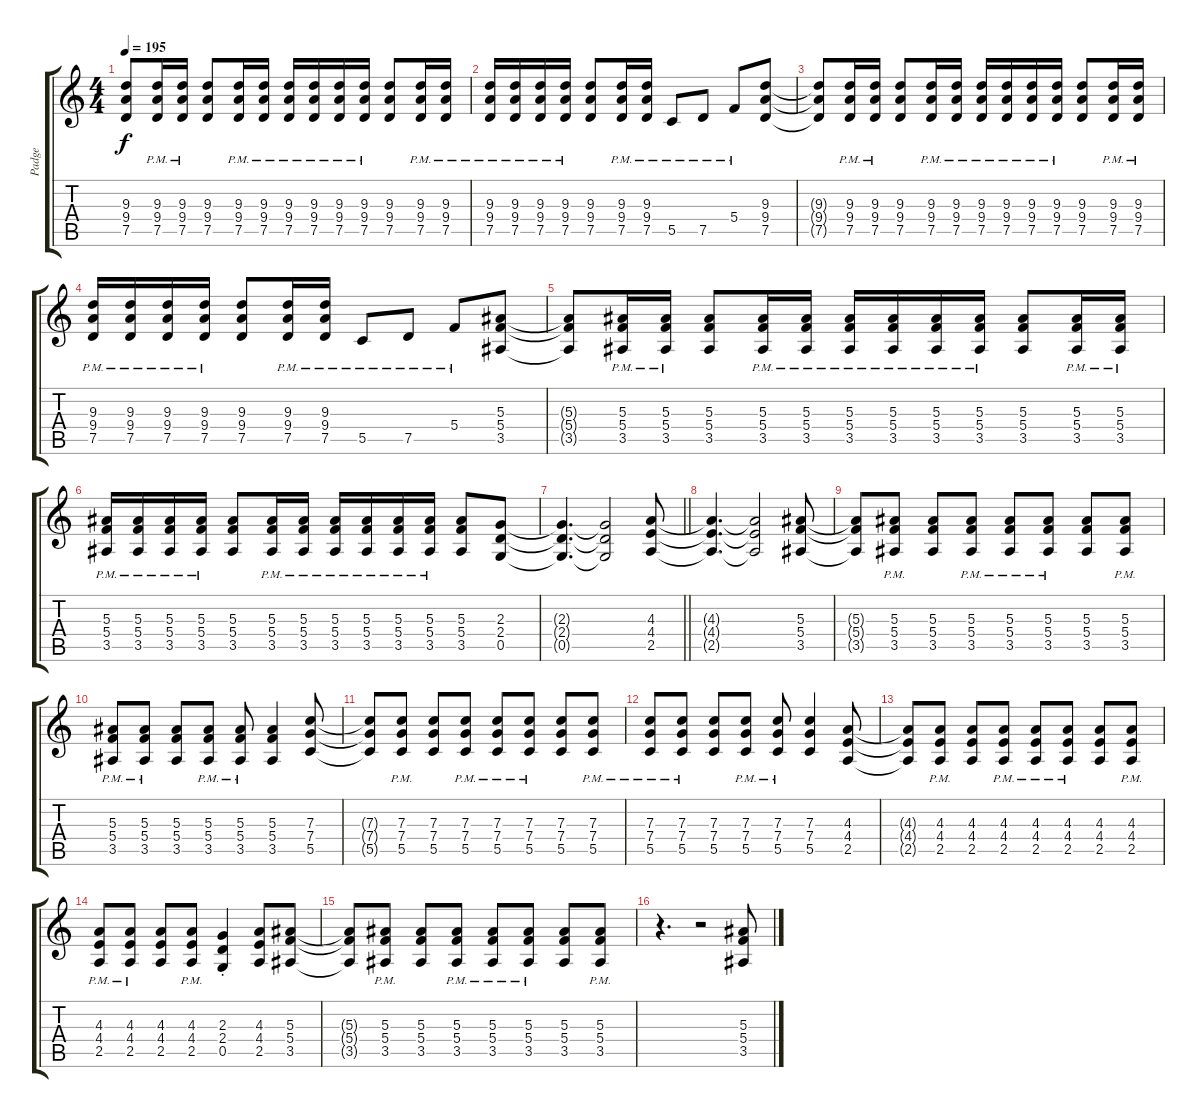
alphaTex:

\track ("Padge" "Padge") {instrument distortionguitar}
\staff {score tabs}
\tuning (D4 A3 F3 C3 G2 C2) {hide}
\ts (4 4)
\tempo 195
\clef g2
\ks c
(9.3{t} 9.4{t} 7.5{t}).8{dy f} (9.3{pm} 9.4{pm} 7.5{pm}).16 (9.3{pm} 9.4{pm} 7.5{pm}).16 (9.3 9.4 7.5).8 (9.3{pm} 9.4{pm} 7.5{pm}).16 (9.3{pm} 9.4{pm} 7.5{pm}).16 (9.3{pm} 9.4{pm} 7.5{pm}).16 (9.3{pm} 9.4{pm} 7.5{pm}).16 (9.3{pm} 9.4{pm} 7.5{pm}).16 (9.3{pm} 9.4{pm} 7.5{pm}).16 (9.3 9.4 7.5).8 (9.3{pm} 9.4{pm} 7.5{pm}).16 (9.3{pm} 9.4{pm} 7.5{pm}).16 |
(9.3{pm} 9.4{pm} 7.5{pm}).16 (9.3{pm} 9.4{pm} 7.5{pm}).16 (9.3{pm} 9.4{pm} 7.5{pm}).16 (9.3{pm} 9.4{pm} 7.5{pm}).16 (9.3 9.4 7.5).8 (9.3{pm} 9.4{pm} 7.5{pm}).16 (9.3{pm} 9.4{pm} 7.5{pm}).16 5.5{pm}.8 7.5{pm}.8 5.4{pm}.8 (9.3 9.4 7.5).8 |
(9.3{t} 9.4{t} 7.5{t}).8 (9.3{pm} 9.4{pm} 7.5{pm}).16 (9.3{pm} 9.4{pm} 7.5{pm}).16 (9.3 9.4 7.5).8 (9.3{pm} 9.4{pm} 7.5{pm}).16 (9.3{pm} 9.4{pm} 7.5{pm}).16 (9.3{pm} 9.4{pm} 7.5{pm}).16 (9.3{pm} 9.4{pm} 7.5{pm}).16 (9.3{pm} 9.4{pm} 7.5{pm}).16 (9.3{pm} 9.4{pm} 7.5{pm}).16 (9.3 9.4 7.5).8 (9.3{pm} 9.4{pm} 7.5{pm}).16 (9.3{pm} 9.4{pm} 7.5{pm}).16 |
(9.3{pm} 9.4{pm} 7.5{pm}).16 (9.3{pm} 9.4{pm} 7.5{pm}).16 (9.3{pm} 9.4{pm} 7.5{pm}).16 (9.3{pm} 9.4{pm} 7.5{pm}).16 (9.3 9.4 7.5).8 (9.3{pm} 9.4{pm} 7.5{pm}).16 (9.3{pm} 9.4{pm} 7.5{pm}).16 5.5{pm}.8 7.5{pm}.8 5.4{pm}.8 (5.3 5.4 3.5).8 |
(5.3{t} 5.4{t} 3.5{t}).8 (5.3{pm} 5.4{pm} 3.5{pm}).16 (5.3{pm} 5.4{pm} 3.5{pm}).16 (5.3 5.4 3.5).8 (5.3{pm} 5.4{pm} 3.5{pm}).16 (5.3{pm} 5.4{pm} 3.5{pm}).16 (5.3{pm} 5.4{pm} 3.5{pm}).16 (5.3{pm} 5.4{pm} 3.5{pm}).16 (5.3{pm} 5.4{pm} 3.5{pm}).16 (5.3{pm} 5.4{pm} 3.5{pm}).16 (5.3 5.4 3.5).8 (5.3{pm} 5.4{pm} 3.5{pm}).16 (5.3{pm} 5.4{pm} 3.5{pm}).16 |
(5.3{pm} 5.4{pm} 3.5{pm}).16 (5.3{pm} 5.4{pm} 3.5{pm}).16 (5.3{pm} 5.4{pm} 3.5{pm}).16 (5.3{pm} 5.4{pm} 3.5{pm}).16 (5.3 5.4 3.5).8 (5.3{pm} 5.4{pm} 3.5{pm}).16 (5.3{pm} 5.4{pm} 3.5{pm}).16 (5.3{pm} 5.4{pm} 3.5{pm}).16 (5.3{pm} 5.4{pm} 3.5{pm}).16 (5.3{pm} 5.4{pm} 3.5{pm}).16 (5.3{pm} 5.4{pm} 3.5{pm}).16 (5.3 5.4 3.5).8 (2.3 2.4 0.5).8 |
\barLineRight lightlight
(2.3{t} 2.4{t} 0.5{t}).4{d} (2.3{t} 2.4{t} 0.5{t}).2 (4.3 4.4 2.5).8 |
(4.3{t} 4.4{t} 2.5{t}).4{d} (4.3{t} 4.4{t} 2.5{t}).2 (5.3 5.4 3.5).8 |
(5.3{t} 5.4{t} 3.5{t}).8 (5.3{pm} 5.4{pm} 3.5{pm}).8 (5.3 5.4 3.5).8 (5.3{pm} 5.4{pm} 3.5{pm}).8 (5.3{pm} 5.4{pm} 3.5{pm}).8 (5.3{pm} 5.4{pm} 3.5{pm}).8 (5.3 5.4 3.5).8 (5.3{pm} 5.4{pm} 3.5{pm}).8 |
(5.3{pm} 5.4{pm} 3.5{pm}).8 (5.3{pm} 5.4{pm} 3.5{pm}).8 (5.3 5.4 3.5).8 (5.3{pm} 5.4{pm} 3.5{pm}).8 (5.3{pm} 5.4{pm} 3.5{pm}).8 (5.3 5.4 3.5).4 (7.3 7.4 5.5).8 |
(7.3{t} 7.4{t} 5.5{t}).8 (7.3{pm} 7.4{pm} 5.5{pm}).8 (7.3 7.4 5.5).8 (7.3{pm} 7.4{pm} 5.5{pm}).8 (7.3{pm} 7.4{pm} 5.5{pm}).8 (7.3{pm} 7.4{pm} 5.5{pm}).8 (7.3 7.4 5.5).8 (7.3{pm} 7.4{pm} 5.5{pm}).8 |
(7.3{pm} 7.4{pm} 5.5{pm}).8 (7.3{pm} 7.4{pm} 5.5{pm}).8 (7.3 7.4 5.5).8 (7.3{pm} 7.4{pm} 5.5{pm}).8 (7.3{pm} 7.4{pm} 5.5{pm}).8 (7.3 7.4 5.5).4 (4.3 4.4 2.5).8 |
(4.3{t} 4.4{t} 2.5{t}).8 (4.3{pm} 4.4{pm} 2.5{pm}).8 (4.3 4.4 2.5).8 (4.3{pm} 4.4{pm} 2.5{pm}).8 (4.3{pm} 4.4{pm} 2.5{pm}).8 (4.3{pm} 4.4{pm} 2.5{pm}).8 (4.3 4.4 2.5).8 (4.3{pm} 4.4{pm} 2.5{pm}).8 |
(4.3{pm} 4.4{pm} 2.5{pm}).8 (4.3{pm} 4.4{pm} 2.5{pm}).8 (4.3 4.4 2.5).8 (4.3{pm} 4.4{pm} 2.5{pm}).8 (2.3{st} 2.4{st} 0.5{st}).4 (4.3 4.4 2.5).8 (5.3 5.4 3.5).8 |
(5.3{t} 5.4{t} 3.5{t}).8 (5.3{pm} 5.4{pm} 3.5{pm}).8 (5.3 5.4 3.5).8 (5.3{pm} 5.4{pm} 3.5{pm}).8 (5.3{pm} 5.4{pm} 3.5{pm}).8 (5.3{pm} 5.4{pm} 3.5{pm}).8 (5.3 5.4 3.5).8 (5.3{pm} 5.4{pm} 3.5{pm}).8 |
r.4{d} r.2 (5.3 5.4 3.5).8
